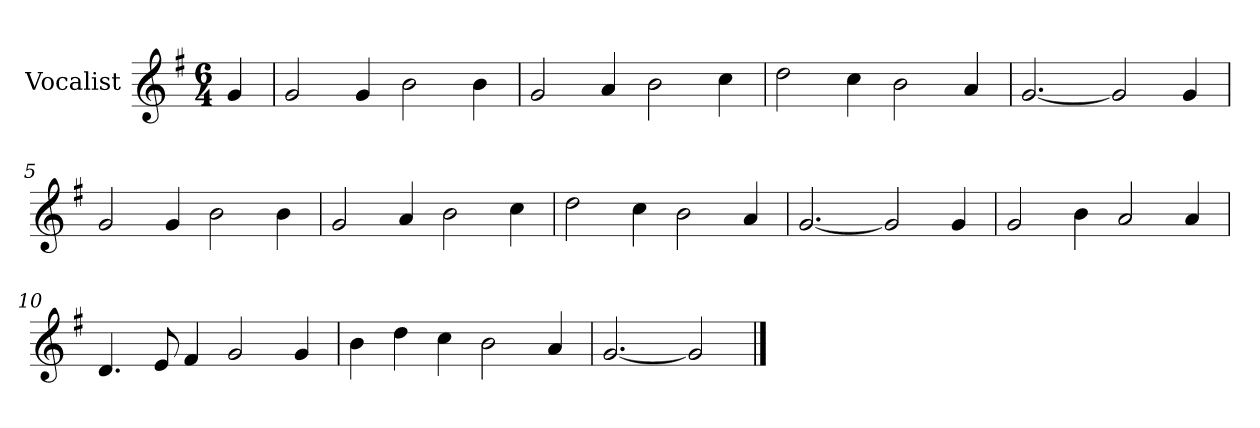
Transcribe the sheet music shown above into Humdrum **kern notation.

**kern
*part1
*staff1
*I"Vocalist
*k[f#]
*G:
*M6/4
=
4g
=1
2g
4g
2b
4b
=2
2g
4a
2b
4cc
=3
2dd
4cc
2b
4a
=4
[2.g
2g]
4g
=5
2g
4g
2b
4b
=6
2g
4a
2b
4cc
=7
2dd
4cc
2b
4a
=8
[2.g
2g]
4g
=9
2g
4b
2a
4a
=10
4.d
8e
4f#
2g
4g
=11
4b
4dd
4cc
2b
4a
=12
[2.g
2g]
==
*-
